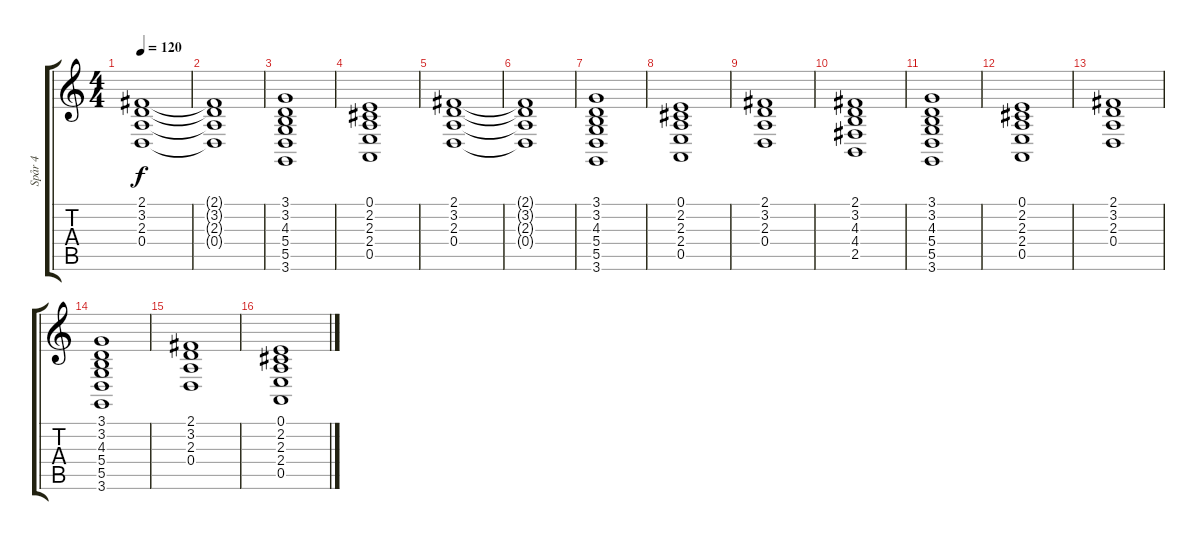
\track ("Spår 4" "Spår 4") {instrument drawbarorgan}
\staff {score tabs}
\tuning (E4 B3 G3 D3 A2 E2) {hide}
\ts (4 4)
\tempo 120
\clef g2
\ks c
(2.1 3.2 2.3 0.4).1{dy f} |
(2.1{t} 3.2{t} 2.3{t} 0.4{t}).1 |
(3.1 3.2 4.3 5.4 5.5 3.6).1 |
(0.1 2.2 2.3 2.4 0.5).1 |
(2.1 3.2 2.3 0.4).1 |
(2.1{t} 3.2{t} 2.3{t} 0.4{t}).1 |
(3.1 3.2 4.3 5.4 5.5 3.6).1 |
(0.1 2.2 2.3 2.4 0.5).1 |
(2.1 3.2 2.3 0.4).1 |
(2.1 3.2 4.3 4.4 2.5).1 |
(3.1 3.2 4.3 5.4 5.5 3.6).1 |
(0.1 2.2 2.3 2.4 0.5).1 |
(2.1 3.2 2.3 0.4).1 |
(3.1 3.2 4.3 5.4 5.5 3.6).1 |
(2.1 3.2 2.3 0.4).1 |
(0.1 2.2 2.3 2.4 0.5).1
